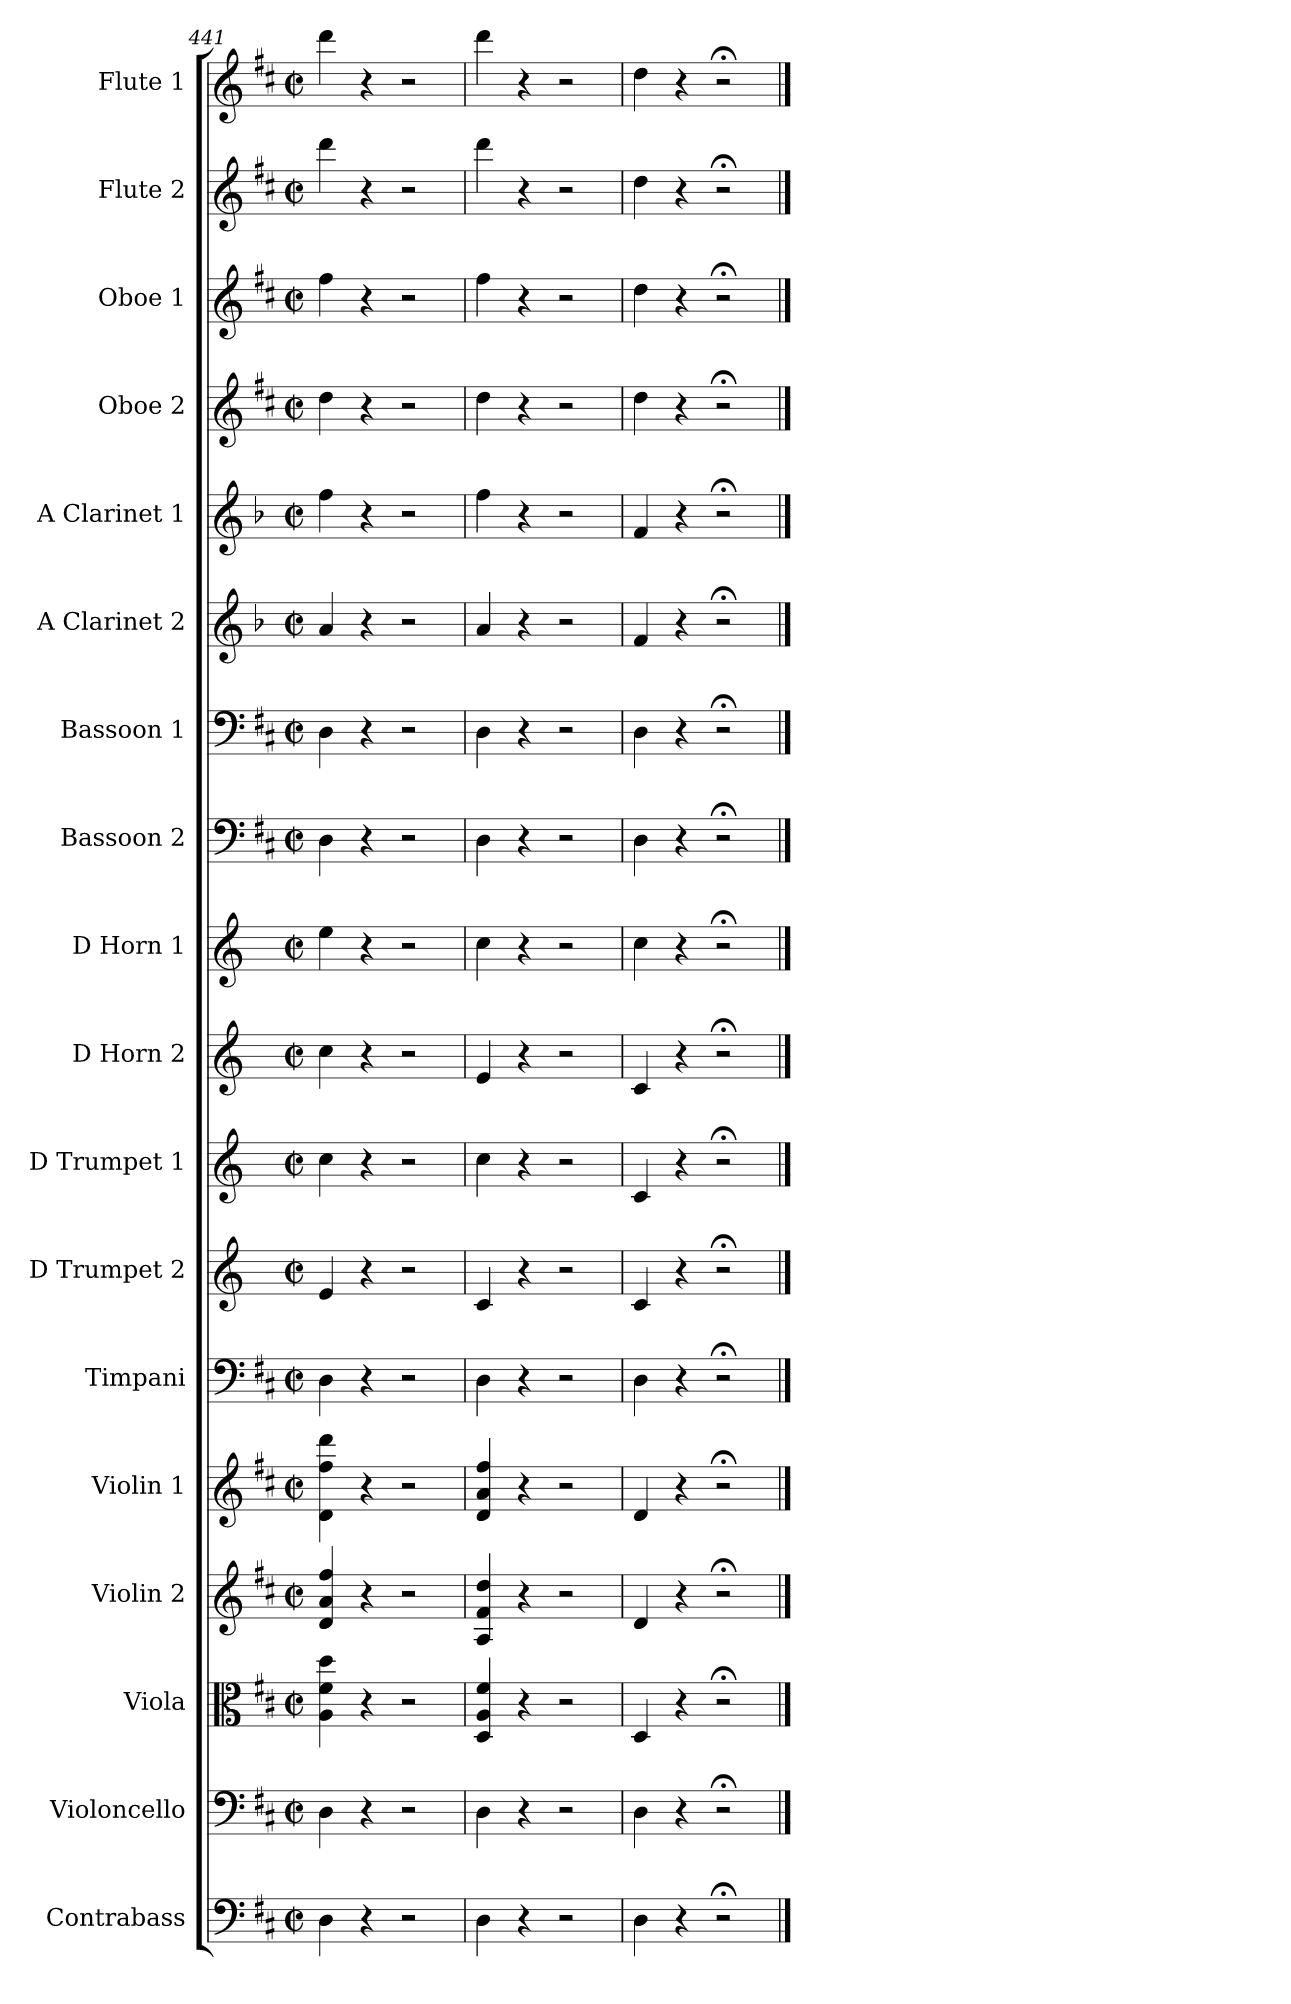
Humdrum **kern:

**kern	**kern	**kern	**kern	**kern	**kern	**kern	**kern	**kern	**kern	**kern	**kern	**kern	**kern	**kern	**kern	**kern	**kern
*part18	*part17	*part16	*part15	*part14	*part13	*part12	*part11	*part10	*part9	*part8	*part7	*part6	*part5	*part4	*part3	*part2	*part1
*staff18	*staff17	*staff16	*staff15	*staff14	*staff13	*staff12	*staff11	*staff10	*staff9	*staff8	*staff7	*staff6	*staff5	*staff4	*staff3	*staff2	*staff1
*I"Contrabass	*I"Violoncello	*I"Viola	*I"Violin 2	*I"Violin 1	*I"Timpani	*I"D Trumpet 2	*I"D Trumpet 1	*I"D Horn 2	*I"D Horn 1	*I"Bassoon 2	*I"Bassoon 1	*I"A Clarinet 2	*I"A Clarinet 1	*I"Oboe 2	*I"Oboe 1	*I"Flute 2	*I"Flute 1
*I'Cb	*I'Vc	*I'Vla	*I'Vln 2	*I'Vln 1	*I'Timp	*I'Tpt 2	*I'Tpt 1	*I'Hn 2	*I'Hn 1	*I'Bsn 2	*I'Bsn 1	*I'Cl 2	*I'Cl 1	*I'Ob 2	*I'Ob 1	*I'Fl 2	*I'Fl 1
*clefF4	*clefF4	*clefC3	*clefG2	*clefG2	*clefF4	*clefG2	*clefG2	*clefG2	*clefG2	*clefF4	*clefF4	*clefG2	*clefG2	*clefG2	*clefG2	*clefG2	*clefG2
*ITrd7c12	*	*	*	*	*	*ITrd-1c-2	*ITrd-1c-2	*ITrd6c10	*ITrd6c10	*	*	*ITrd2c3	*ITrd2c3	*	*	*	*
*k[f#c#]	*k[f#c#]	*k[f#c#]	*k[f#c#]	*k[f#c#]	*k[f#c#]	*k[f#c#]	*k[f#c#]	*k[f#c#]	*k[f#c#]	*k[f#c#]	*k[f#c#]	*k[f#c#]	*k[f#c#]	*k[f#c#]	*k[f#c#]	*k[f#c#]	*k[f#c#]
*M2/2	*M2/2	*M2/2	*M2/2	*M2/2	*M2/2	*M2/2	*M2/2	*M2/2	*M2/2	*M2/2	*M2/2	*M2/2	*M2/2	*M2/2	*M2/2	*M2/2	*M2/2
*met(c|)	*met(c|)	*met(c|)	*met(c|)	*met(c|)	*met(c|)	*met(c|)	*met(c|)	*met(c|)	*met(c|)	*met(c|)	*met(c|)	*met(c|)	*met(c|)	*met(c|)	*met(c|)	*met(c|)	*met(c|)
=441	=441	=441	=441	=441	=441	=441	=441	=441	=441	=441	=441	=441	=441	=441	=441	=441	=441
4DD\	4D\	4A\ 4f#\ 4dd\	4d/ 4a/ 4ff#/	4d\ 4ff#\ 4ddd\	4D\	4f#/	4dd\	4d\	4f#\	4D\	4D\	4f#/	4dd\	4dd\	4ff#\	4ddd\	4ddd\
4r	4r	4r	4r	4r	4r	4r	4r	4r	4r	4r	4r	4r	4r	4r	4r	4r	4r
2r	2r	2r	2r	2r	2r	2r	2r	2r	2r	2r	2r	2r	2r	2r	2r	2r	2r
=442	=442	=442	=442	=442	=442	=442	=442	=442	=442	=442	=442	=442	=442	=442	=442	=442	=442
4DD\	4D\	4D/ 4A/ 4f#/	4A/ 4f#/ 4dd/	4d/ 4a/ 4ff#/	4D\	4d/	4dd\	4F#/	4d\	4D\	4D\	4f#/	4dd\	4dd\	4ff#\	4ddd\	4ddd\
4r	4r	4r	4r	4r	4r	4r	4r	4r	4r	4r	4r	4r	4r	4r	4r	4r	4r
2r	2r	2r	2r	2r	2r	2r	2r	2r	2r	2r	2r	2r	2r	2r	2r	2r	2r
=443	=443	=443	=443	=443	=443	=443	=443	=443	=443	=443	=443	=443	=443	=443	=443	=443	=443
4DD\	4D\	4D/	4d/	4d/	4D\	4d/	4d/	4D/	4d\	4D\	4D\	4d/	4d/	4dd\	4dd\	4dd\	4dd\
4r	4r	4r	4r	4r	4r	4r	4r	4r	4r	4r	4r	4r	4r	4r	4r	4r	4r
2r;<	2r;<	2r;<	2r;<	2r;<	2r;<	2r;<	2r;<	2r;<	2r;<	2r;<	2r;<	2r;<	2r;<	2r;<	2r;<	2r;<	2r;<
==	==	==	==	==	==	==	==	==	==	==	==	==	==	==	==	==	==
*-	*-	*-	*-	*-	*-	*-	*-	*-	*-	*-	*-	*-	*-	*-	*-	*-	*-
